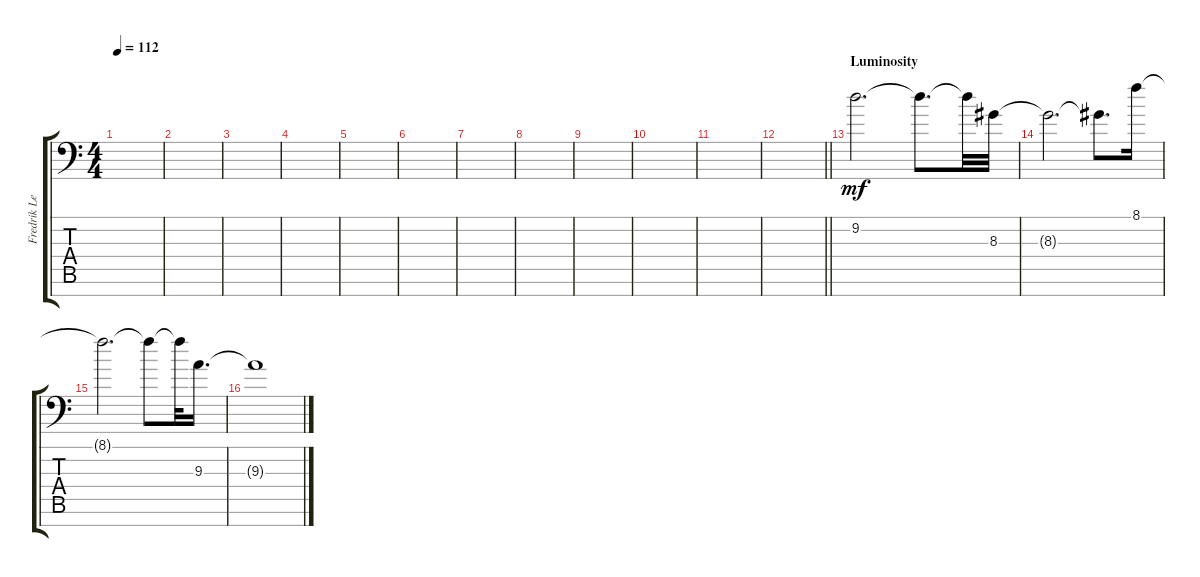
\track ("Fredrik Lead" "Fredrik Le") {instrument distortionguitar}
\staff {score tabs}
\tuning (A3 F3 C3 G2 D2 A1 F1) {hide}
\ts (4 4)
\tempo 112
\clef f4
\ks c
|
|
|
|
|
|
|
|
|
|
|
\barLineRight lightlight
|
\section ("" "Luminosity")
9.2.2{d dy mf} 9.2{t}.8{d} 9.2{t}.32 8.3.32 |
8.3{t}.2{d} 8.3{t}.8{d} 8.1.16 |
8.1{t}.2{d} 8.1{t}.8 8.1{t}.32 9.3.16{d} |
9.3{t}.1
